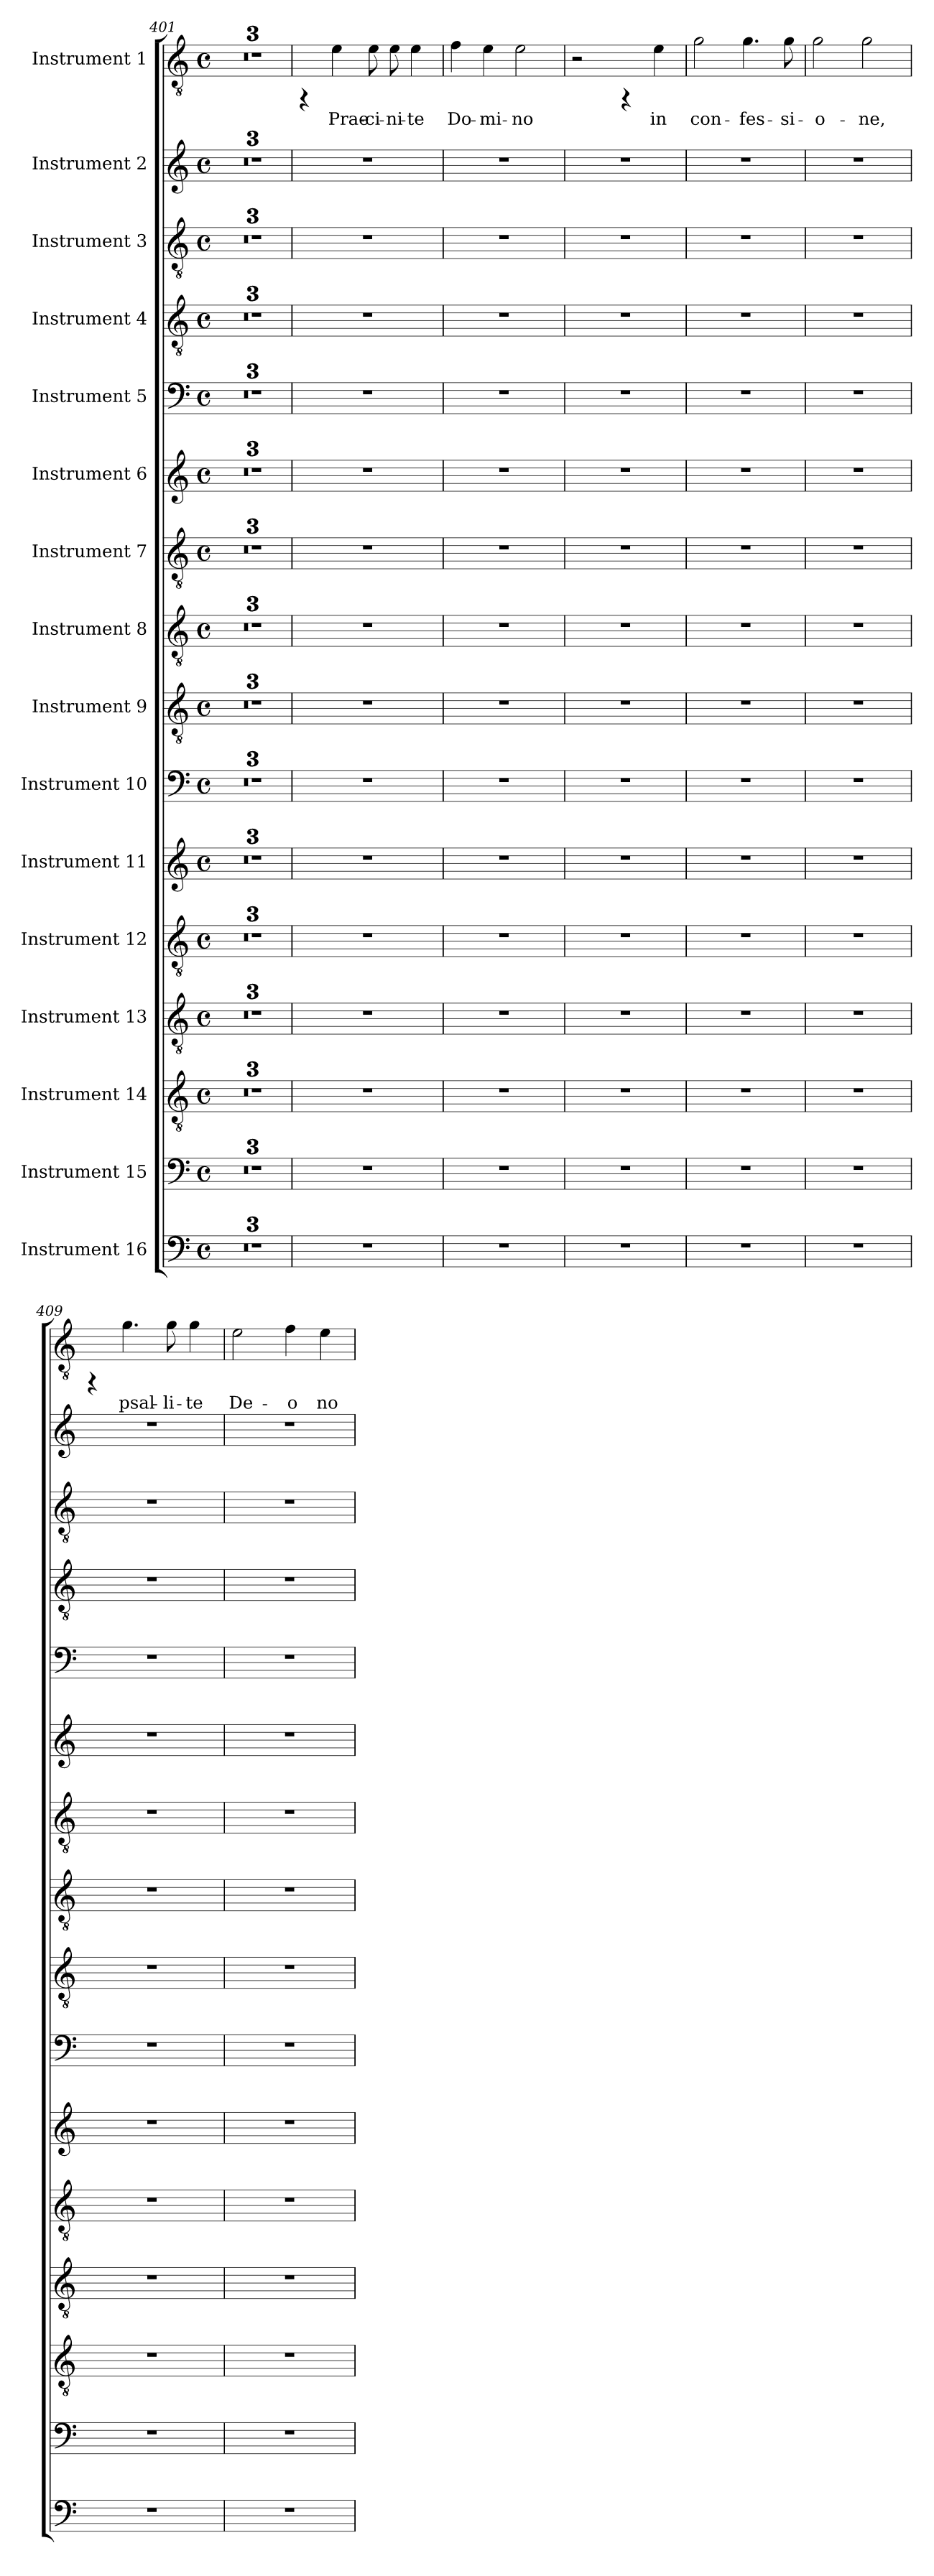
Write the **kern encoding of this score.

**kern	**kern	**kern	**kern	**kern	**kern	**kern	**kern	**kern	**kern	**kern	**kern	**kern	**kern	**kern	**kern	**text
*part16	*part15	*part14	*part13	*part12	*part11	*part10	*part9	*part8	*part7	*part6	*part5	*part4	*part3	*part2	*part1	*part1
*staff16	*staff15	*staff14	*staff13	*staff12	*staff11	*staff10	*staff9	*staff8	*staff7	*staff6	*staff5	*staff4	*staff3	*staff2	*staff1	*staff1
*I"Instrument 16	*I"Instrument 15	*I"Instrument 14	*I"Instrument 13	*I"Instrument 12	*I"Instrument 11	*I"Instrument 10	*I"Instrument 9	*I"Instrument 8	*I"Instrument 7	*I"Instrument 6	*I"Instrument 5	*I"Instrument 4	*I"Instrument 3	*I"Instrument 2	*I"Instrument 1	*
*clefF4	*clefF4	*clefGv2	*clefGv2	*clefGv2	*clefG2	*clefF4	*clefGv2	*clefGv2	*clefGv2	*clefG2	*clefF4	*clefGv2	*clefGv2	*clefG2	*clefGv2	*
*k[]	*k[]	*k[]	*k[]	*k[]	*k[]	*k[]	*k[]	*k[]	*k[]	*k[]	*k[]	*k[]	*k[]	*k[]	*k[]	*
*C:	*C:	*C:	*C:	*C:	*C:	*C:	*C:	*C:	*C:	*C:	*C:	*C:	*C:	*C:	*C:	*
*M4/4	*M4/4	*M4/4	*M4/4	*M4/4	*M4/4	*M4/4	*M4/4	*M4/4	*M4/4	*M4/4	*M4/4	*M4/4	*M4/4	*M4/4	*M4/4	*
*met(c)	*met(c)	*met(c)	*met(c)	*met(c)	*met(c)	*met(c)	*met(c)	*met(c)	*met(c)	*met(c)	*met(c)	*met(c)	*met(c)	*met(c)	*met(c)	*
=401	=401	=401	=401	=401	=401	=401	=401	=401	=401	=401	=401	=401	=401	=401	=401	=401
1r	1r	1r	1r	1r	1r	1r	1r	1r	1r	1r	1r	1r	1r	1r	1r	.
=402	=402	=402	=402	=402	=402	=402	=402	=402	=402	=402	=402	=402	=402	=402	=402	=402
1r	1r	1r	1r	1r	1r	1r	1r	1r	1r	1r	1r	1r	1r	1r	1r	.
=403	=403	=403	=403	=403	=403	=403	=403	=403	=403	=403	=403	=403	=403	=403	=403	=403
1r	1r	1r	1r	1r	1r	1r	1r	1r	1r	1r	1r	1r	1r	1r	1r	.
=404	=404	=404	=404	=404	=404	=404	=404	=404	=404	=404	=404	=404	=404	=404	=404	=404
1r	1r	1r	1r	1r	1r	1r	1r	1r	1r	1r	1r	1r	1r	1r	4rFF	.
!	!	!	!	!	!	!	!	!	!	!	!	!	!	!	!	!LO:LY:b:cj
.	.	.	.	.	.	.	.	.	.	.	.	.	.	.	4e\	Prae-
!	!	!	!	!	!	!	!	!	!	!	!	!	!	!	!	!LO:LY:b:cj
.	.	.	.	.	.	.	.	.	.	.	.	.	.	.	8e\	-ci-
!	!	!	!	!	!	!	!	!	!	!	!	!	!	!	!	!LO:LY:b:cj
.	.	.	.	.	.	.	.	.	.	.	.	.	.	.	8e\	-ni-
!	!	!	!	!	!	!	!	!	!	!	!	!	!	!	!	!LO:LY:b:cj
.	.	.	.	.	.	.	.	.	.	.	.	.	.	.	4e\	-te
=405	=405	=405	=405	=405	=405	=405	=405	=405	=405	=405	=405	=405	=405	=405	=405	=405
!	!	!	!	!	!	!	!	!	!	!	!	!	!	!	!	!LO:LY:b:cj
1r	1r	1r	1r	1r	1r	1r	1r	1r	1r	1r	1r	1r	1r	1r	4f\	Do-
!	!	!	!	!	!	!	!	!	!	!	!	!	!	!	!	!LO:LY:b:cj
.	.	.	.	.	.	.	.	.	.	.	.	.	.	.	4e\	-mi-
!	!	!	!	!	!	!	!	!	!	!	!	!	!	!	!	!LO:LY:b:cj
.	.	.	.	.	.	.	.	.	.	.	.	.	.	.	2e\	-no
=406	=406	=406	=406	=406	=406	=406	=406	=406	=406	=406	=406	=406	=406	=406	=406	=406
1r	1r	1r	1r	1r	1r	1r	1r	1r	1r	1r	1r	1r	1r	1r	2r	.
.	.	.	.	.	.	.	.	.	.	.	.	.	.	.	4rFF	.
!	!	!	!	!	!	!	!	!	!	!	!	!	!	!	!	!LO:LY:b:cj
.	.	.	.	.	.	.	.	.	.	.	.	.	.	.	4e\	in
!!LO:LB:g=z
=407	=407	=407	=407	=407	=407	=407	=407	=407	=407	=407	=407	=407	=407	=407	=407	=407
!	!	!	!	!	!	!	!	!	!	!	!	!	!	!	!	!LO:LY:b:cj
1r	1r	1r	1r	1r	1r	1r	1r	1r	1r	1r	1r	1r	1r	1r	2g\	con-
!	!	!	!	!	!	!	!	!	!	!	!	!	!	!	!	!LO:LY:b:cj
.	.	.	.	.	.	.	.	.	.	.	.	.	.	.	4.g\	-fes-
!	!	!	!	!	!	!	!	!	!	!	!	!	!	!	!	!LO:LY:b:cj
.	.	.	.	.	.	.	.	.	.	.	.	.	.	.	8g\	-si-
=408	=408	=408	=408	=408	=408	=408	=408	=408	=408	=408	=408	=408	=408	=408	=408	=408
!	!	!	!	!	!	!	!	!	!	!	!	!	!	!	!	!LO:LY:b:cj
1r	1r	1r	1r	1r	1r	1r	1r	1r	1r	1r	1r	1r	1r	1r	2g\	-o-
!	!	!	!	!	!	!	!	!	!	!	!	!	!	!	!	!LO:LY:b:cj
.	.	.	.	.	.	.	.	.	.	.	.	.	.	.	2g\	-ne,
=409	=409	=409	=409	=409	=409	=409	=409	=409	=409	=409	=409	=409	=409	=409	=409	=409
1r	1r	1r	1r	1r	1r	1r	1r	1r	1r	1r	1r	1r	1r	1r	4rFF	.
!	!	!	!	!	!	!	!	!	!	!	!	!	!	!	!	!LO:LY:b:cj
.	.	.	.	.	.	.	.	.	.	.	.	.	.	.	4.g\	psal-
!	!	!	!	!	!	!	!	!	!	!	!	!	!	!	!	!LO:LY:b:cj
.	.	.	.	.	.	.	.	.	.	.	.	.	.	.	8g\	-li-
!	!	!	!	!	!	!	!	!	!	!	!	!	!	!	!	!LO:LY:b:cj
.	.	.	.	.	.	.	.	.	.	.	.	.	.	.	4g\	-te
=410	=410	=410	=410	=410	=410	=410	=410	=410	=410	=410	=410	=410	=410	=410	=410	=410
!	!	!	!	!	!	!	!	!	!	!	!	!	!	!	!	!LO:LY:b:cj
1r	1r	1r	1r	1r	1r	1r	1r	1r	1r	1r	1r	1r	1r	1r	2e\	De-
!	!	!	!	!	!	!	!	!	!	!	!	!	!	!	!	!LO:LY:b:cj
.	.	.	.	.	.	.	.	.	.	.	.	.	.	.	4f\	-o
!	!	!	!	!	!	!	!	!	!	!	!	!	!	!	!	!LO:LY:b:cj
.	.	.	.	.	.	.	.	.	.	.	.	.	.	.	4e\	no-
=	=	=	=	=	=	=	=	=	=	=	=	=	=	=	=	=
*-	*-	*-	*-	*-	*-	*-	*-	*-	*-	*-	*-	*-	*-	*-	*-	*-
